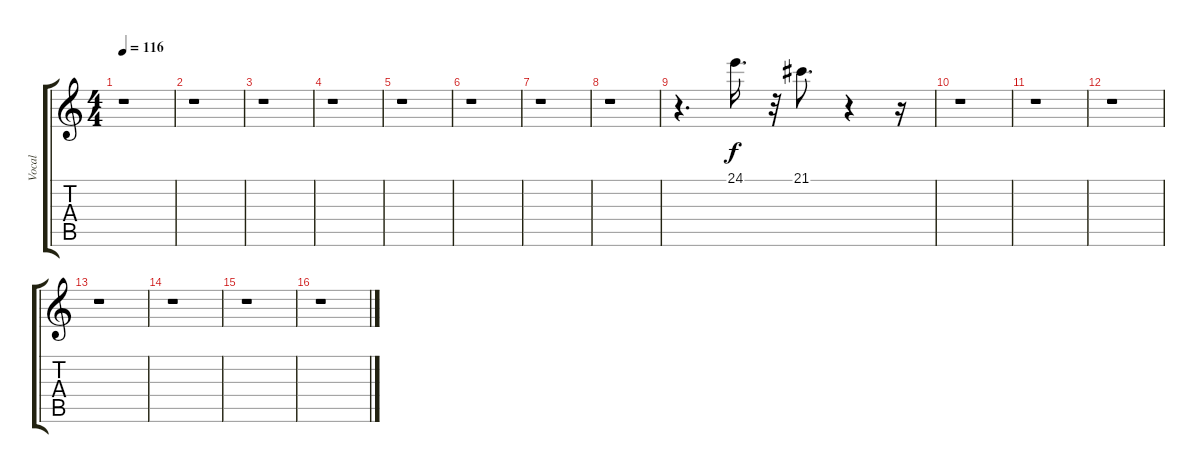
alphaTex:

\track ("Vocal" "Vocal") {instrument fx4atmosphere}
\staff {score tabs}
\tuning (E4 B3 G3 D3 A2 E2) {hide}
\ts (4 4)
\tempo 116
\clef g2
\ks c
r.1{dy f instrument fx4atmosphere} |
r.1 |
r.1 |
r.1 |
r.1 |
r.1 |
r.1 |
r.1 |
r.4{d} 24.1.16{d} r.32 21.1.8{d} r.4 r.16 |
r.1 |
r.1 |
r.1 |
r.1 |
r.1 |
r.1 |
r.1
